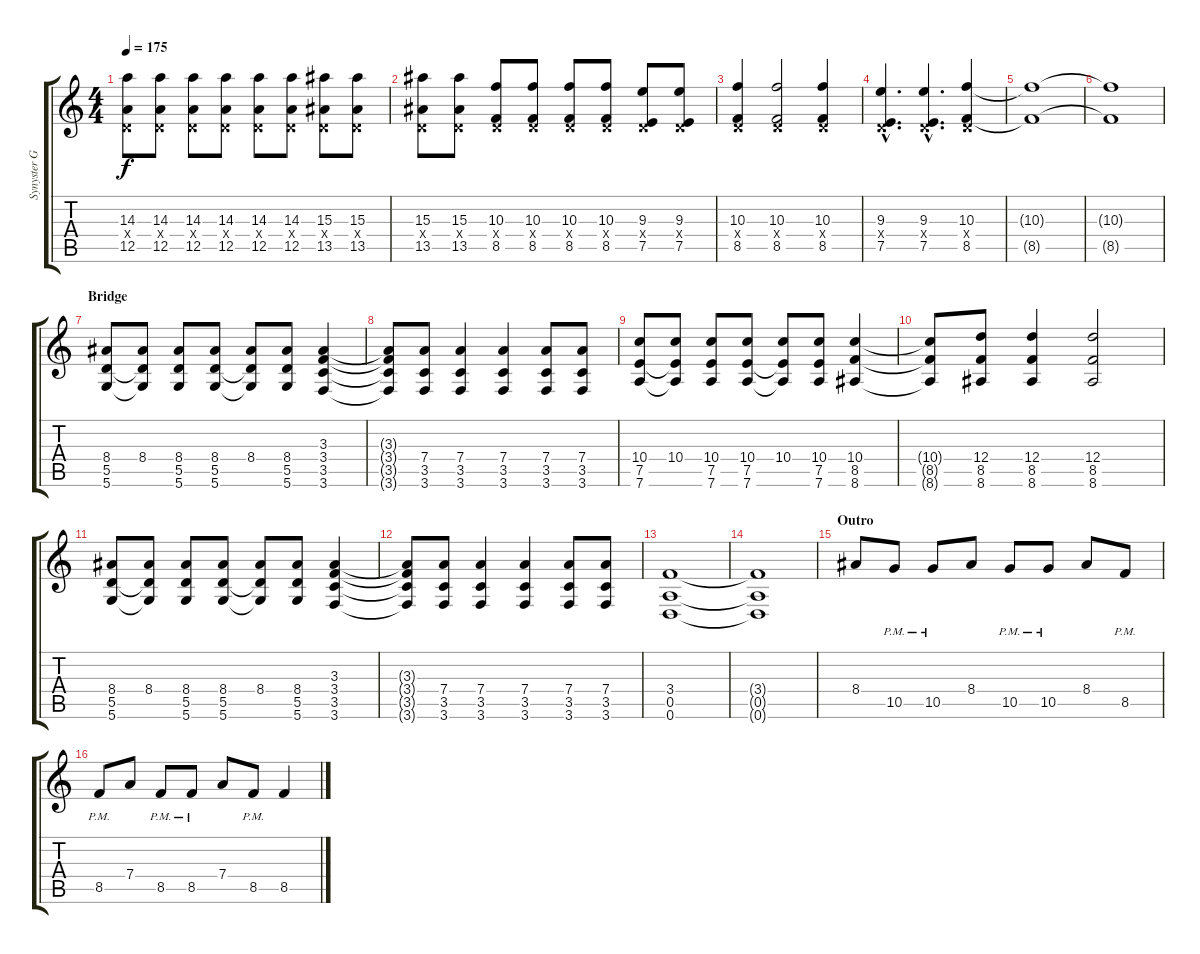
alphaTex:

\track ("Synyster Gates" "Synyster G") {instrument distortionguitar}
\staff {score tabs}
\tuning (E4 B3 G3 D3 A2 D2) {hide}
\ts (4 4)
\tempo 175
\clef g2
\ks c
(14.3 0.4{x} 12.5).8{dy f} (14.3 0.4{x} 12.5).8 (14.3 0.4{x} 12.5).8 (14.3 0.4{x} 12.5).8 (14.3 0.4{x} 12.5).8 (14.3 0.4{x} 12.5).8 (15.3 0.4{x} 13.5).8 (15.3 0.4{x} 13.5).8 |
(15.3 0.4{x} 13.5).8 (15.3 0.4{x} 13.5).8 (10.3 0.4{x} 8.5).8 (10.3 0.4{x} 8.5).8 (10.3 0.4{x} 8.5).8 (10.3 0.4{x} 8.5).8 (9.3 0.4{x} 7.5).8 (9.3 0.4{x} 7.5).8 |
(10.3 0.4{x} 8.5).4 (10.3 0.4{x} 8.5).2 (10.3 0.4{x} 8.5).4 |
(9.3{hac} 0.4{hac x} 7.5{hac}).4{d} (9.3{hac} 0.4{hac x} 7.5{hac}).4{d} (10.3 0.4{x} 8.5).4 |
(10.3{t} 8.5{t}).1 |
(10.3{t} 8.5{t}).1 |
\section ("" "Bridge")
(8.4 5.5 5.6).8 (8.4 5.5{t} 5.6{t}).8 (8.4 5.5 5.6).8 (8.4 5.5 5.6).8 (8.4 5.5{t} 5.6{t}).8 (8.4 5.5 5.6).8 (3.3 3.4 3.5 3.6).4 |
(3.3{t} 3.4{t} 3.5{t} 3.6{t}).8 (7.4 3.5 3.6).8 (7.4 3.5 3.6).4 (7.4 3.5 3.6).4 (7.4 3.5 3.6).8 (7.4 3.5 3.6).8 |
(10.4 7.5 7.6).8 (10.4 7.5{t} 7.6{t}).8 (10.4 7.5 7.6).8 (10.4 7.5 7.6).8 (10.4 7.5{t} 7.6{t}).8 (10.4 7.5 7.6).8 (10.4 8.5 8.6).4 |
(10.4{t} 8.5{t} 8.6{t}).8 (12.4 8.5 8.6).8 (12.4 8.5 8.6).4 (12.4 8.5 8.6).2 |
(8.4 5.5 5.6).8 (8.4 5.5{t} 5.6{t}).8 (8.4 5.5 5.6).8 (8.4 5.5 5.6).8 (8.4 5.5{t} 5.6{t}).8 (8.4 5.5 5.6).8 (3.3 3.4 3.5 3.6).4 |
(3.3{t} 3.4{t} 3.5{t} 3.6{t}).8 (7.4 3.5 3.6).8 (7.4 3.5 3.6).4 (7.4 3.5 3.6).4 (7.4 3.5 3.6).8 (7.4 3.5 3.6).8 |
(3.4 0.5 0.6).1 |
(3.4{t} 0.5{t} 0.6{t}).1 |
\section ("" "Outro")
8.4.8 10.5{pm}.8 10.5{pm}.8 8.4.8 10.5{pm}.8 10.5{pm}.8 8.4.8 8.5{pm}.8 |
8.5{pm}.8 7.4.8 8.5{pm}.8 8.5{pm}.8 7.4.8 8.5{pm}.8 8.5.4
